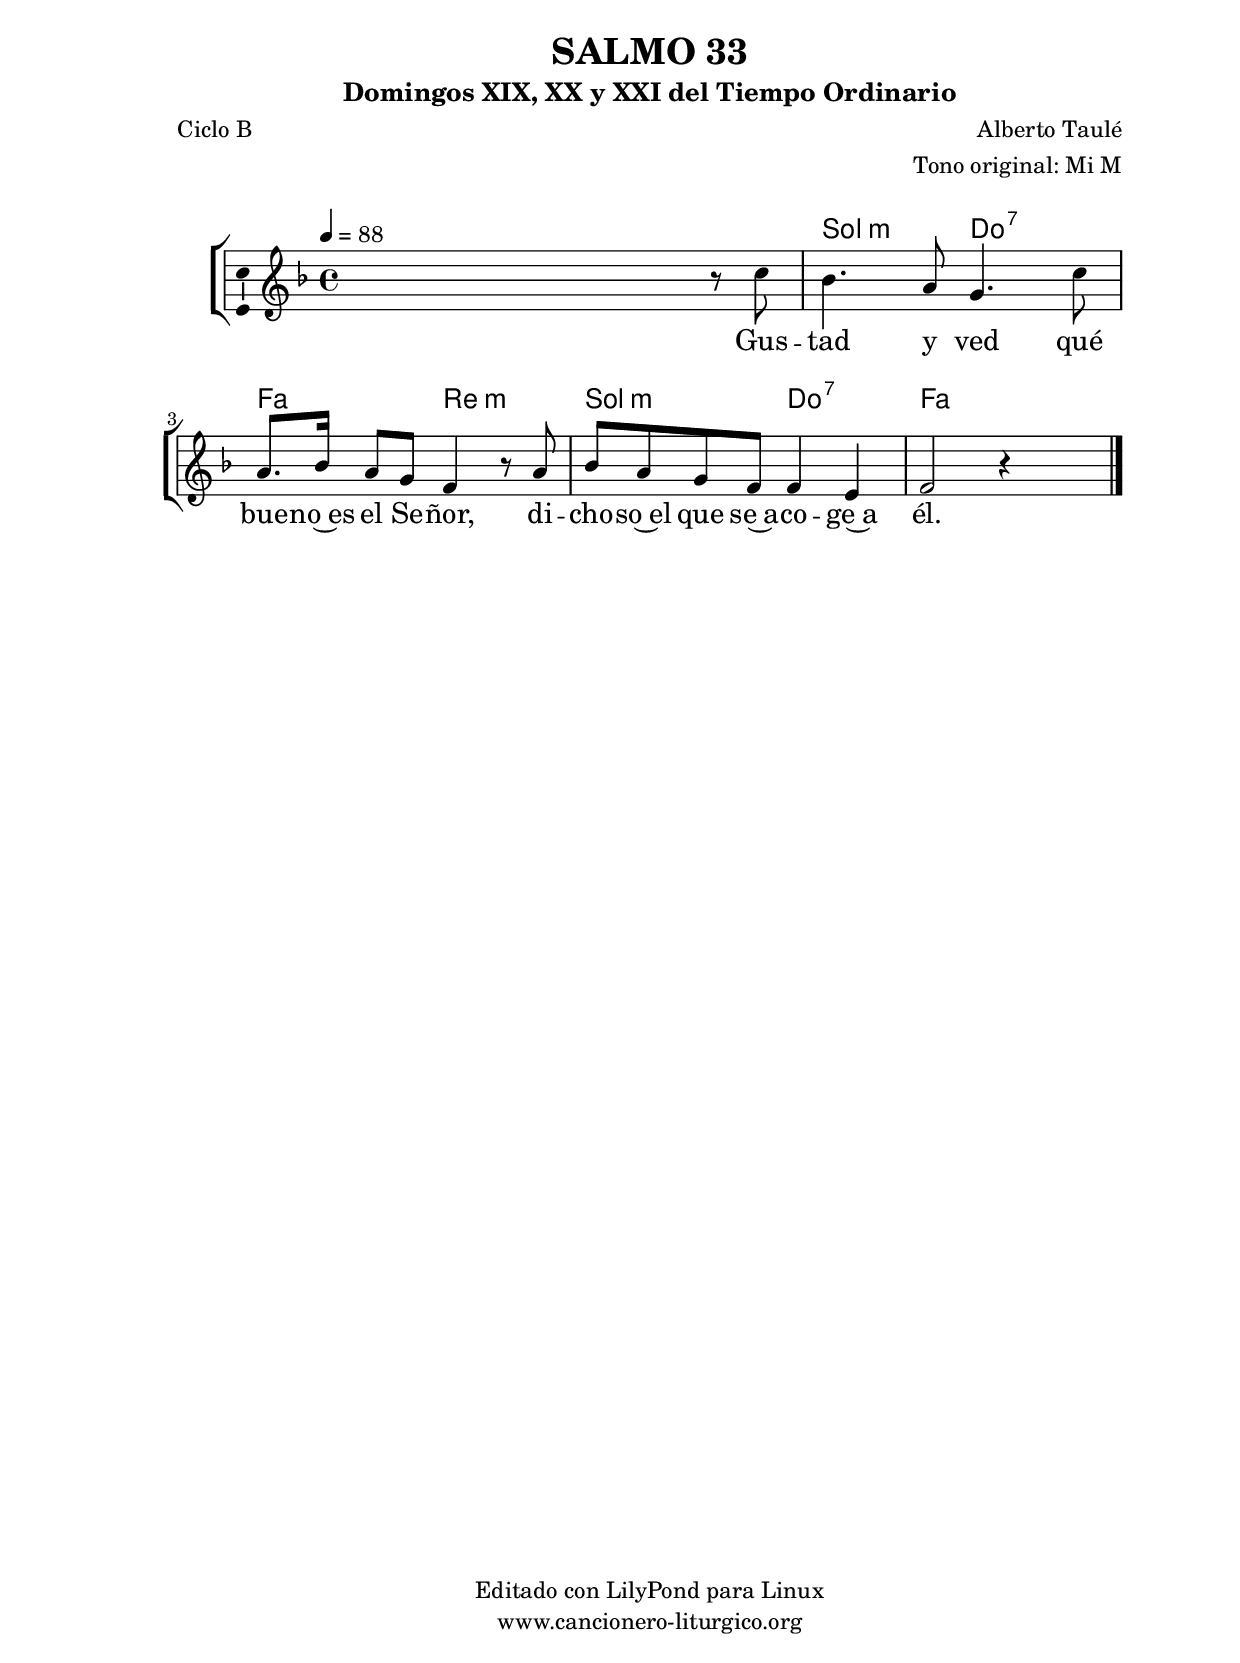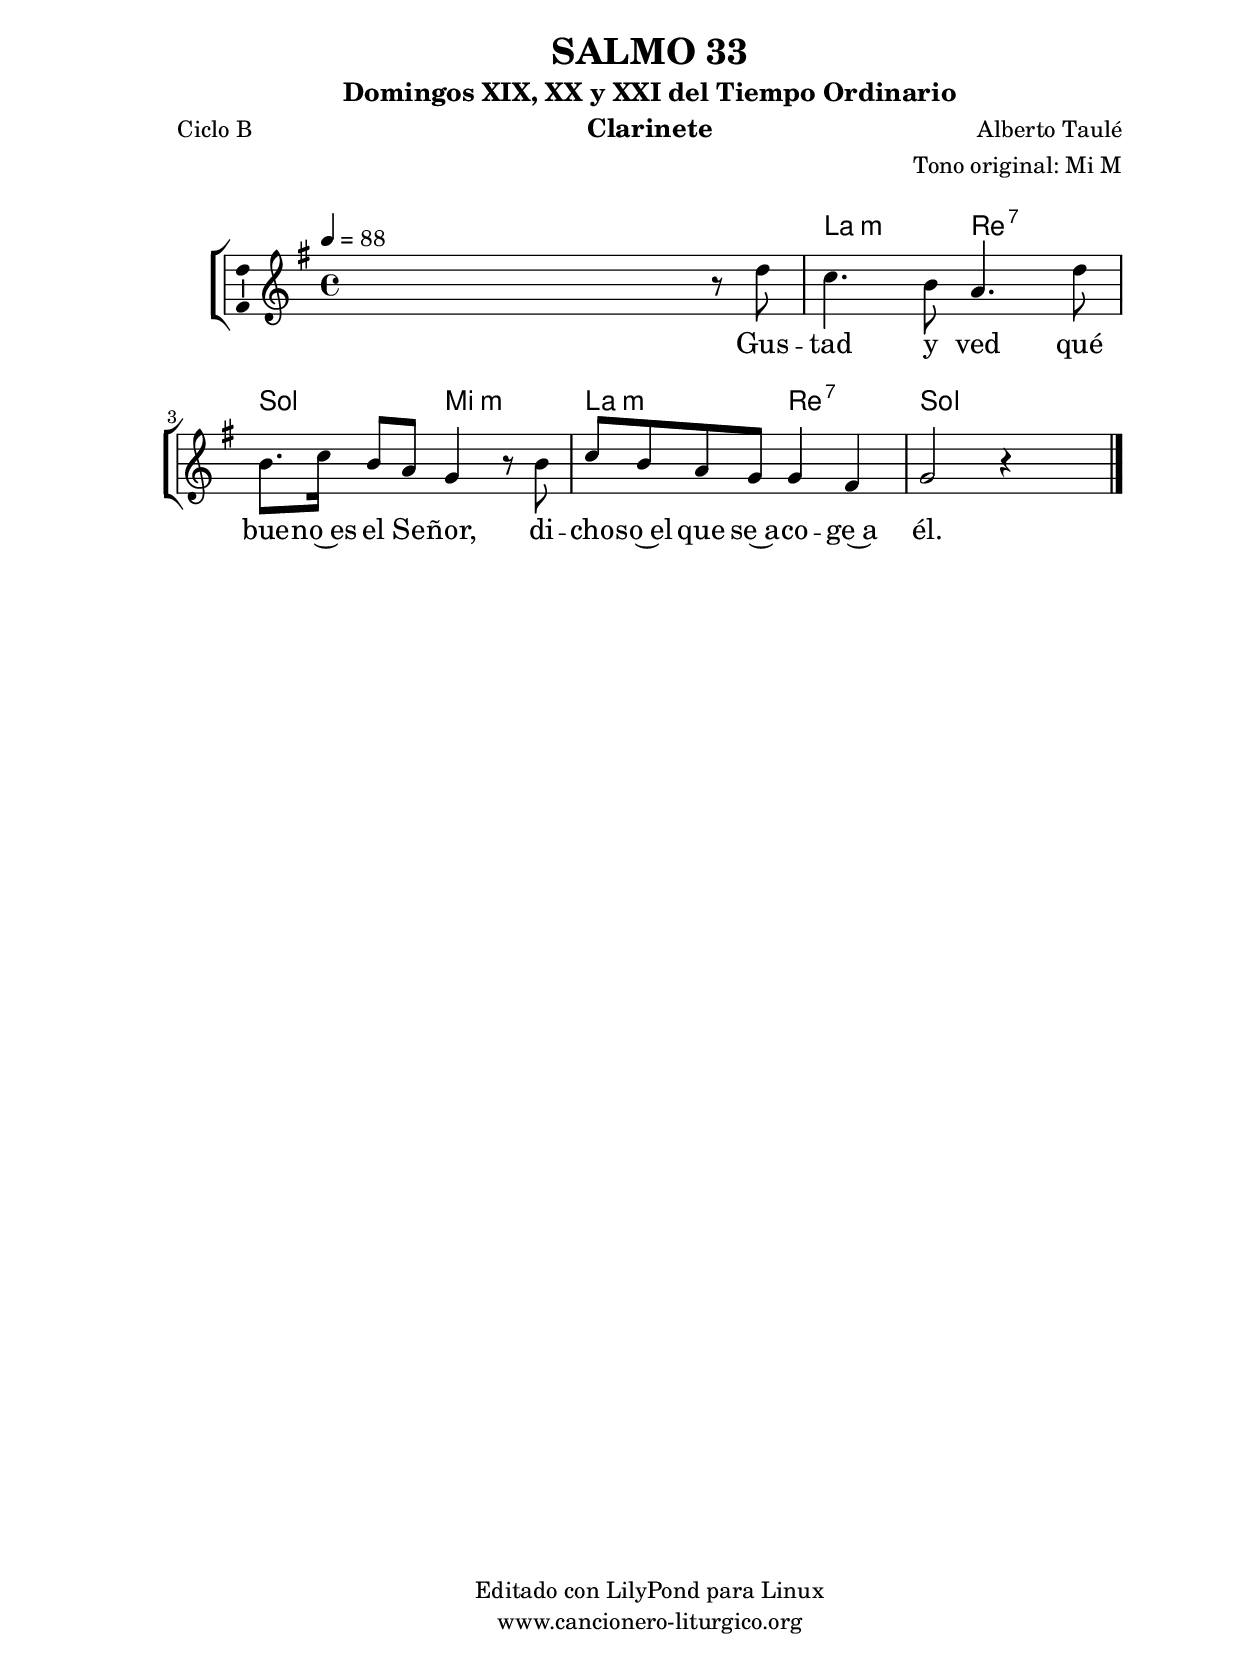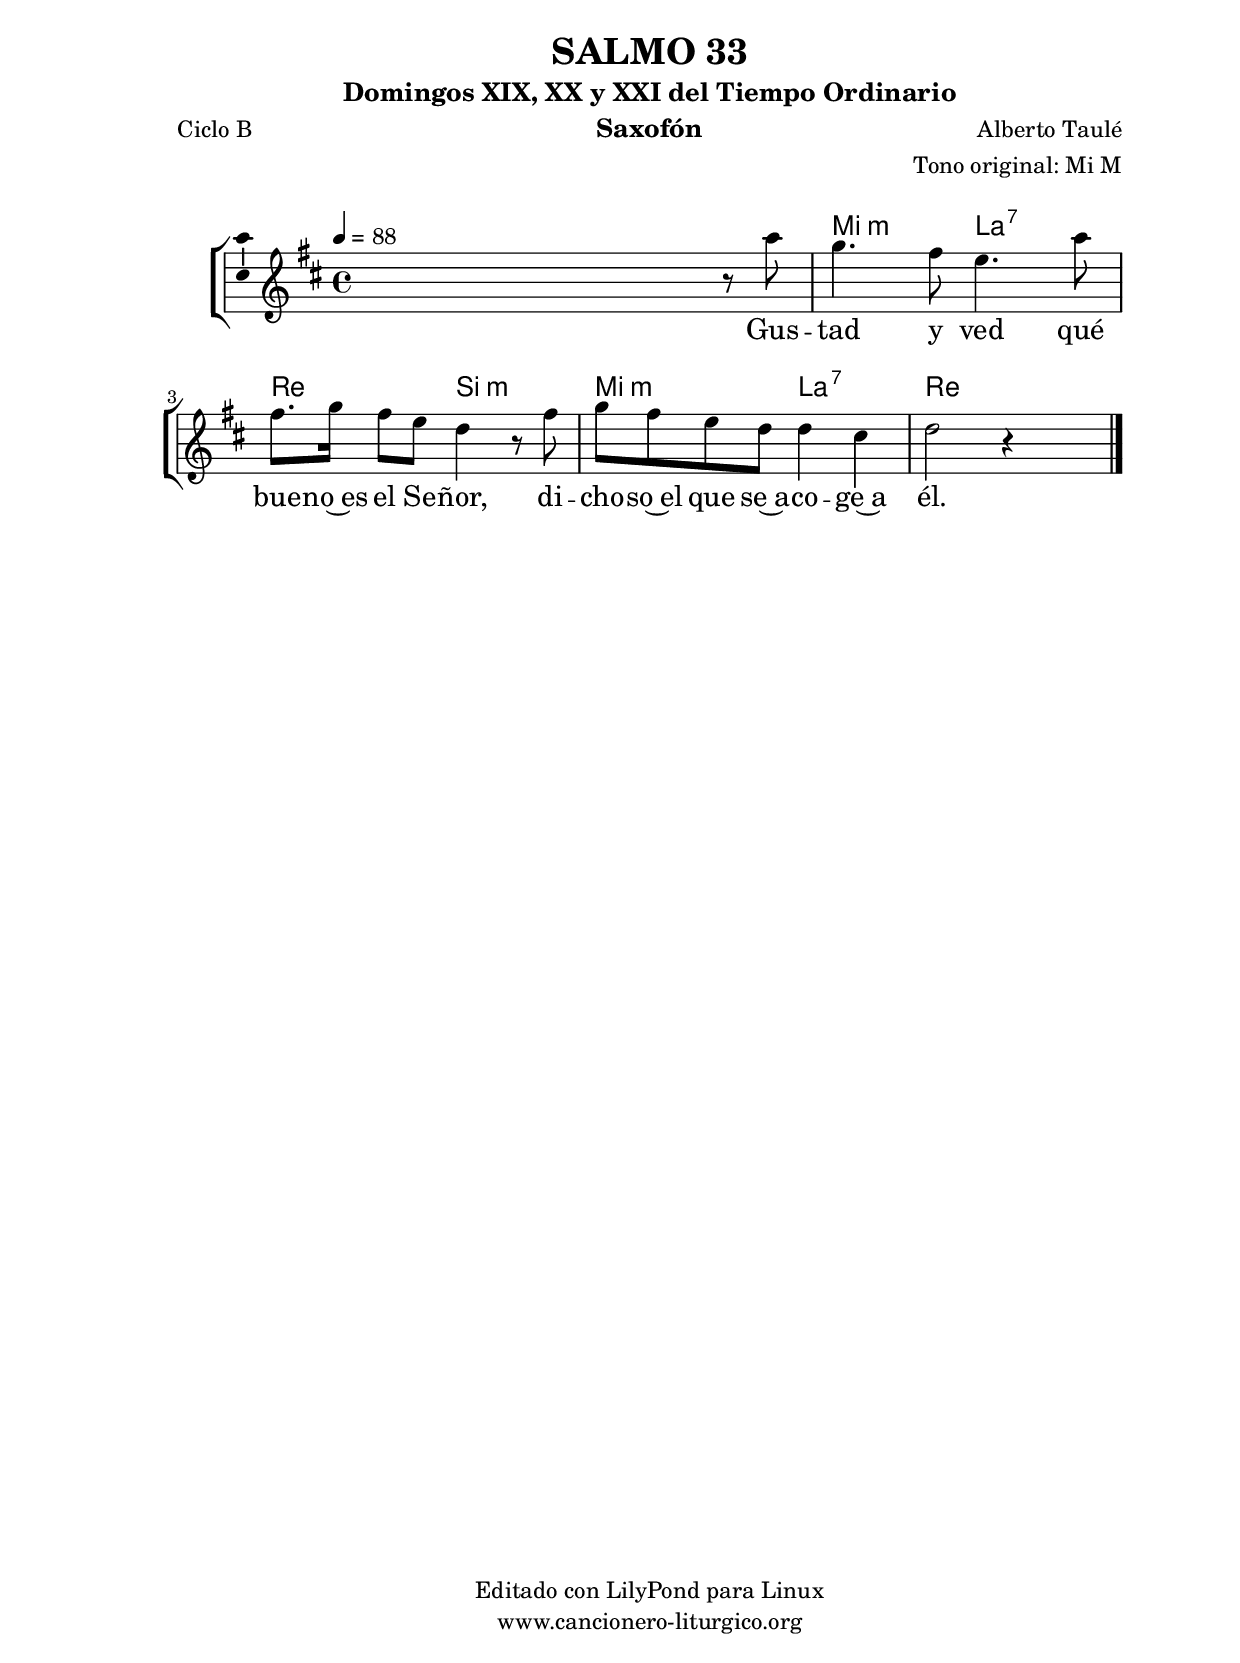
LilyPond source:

%
%para convertir .midi en .wav:
%timidity filename.midi -Ow -o finename.wav
%
%
%Para convertir de .wav a .mp3:
%lame -h -m j filename.wav
%
%
%para escuchar el midi:
%timidity nombrefichero.midi
%


%versión de lilypond para la que se ha escrito esta partitura:
\version "2.16.0"

	%Tamaño papel
	#(set-default-paper-size "a4")
	%Tamaño partitura
	#(set-global-staff-size 20)
	%No responde al pulsar sobre una nota
	#(ly:set-option 'point-and-click #f)

%parámetros del encabezamiento:
\header {
	title = "SALMO 33"
	subtitle = "Domingos XIX, XX y XXI del Tiempo Ordinario"
	composer = "Alberto Taulé"
	poet = "Ciclo B"
	meter = ""
	arranger = "Tono original: Mi M"
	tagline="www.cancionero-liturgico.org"
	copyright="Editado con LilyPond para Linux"
	tiempo = "Ordinario"
	usos = "Salmo"
	letra = "Gustad y ved qué bueno es el Señor, dichoso el que se acoge a él."
	}

%parámetros asociados al papel:
\paper  {
	oddHeaderMarkup = \markup {\fill-line { \on-the-fly #not-first-page \fromproperty #'header:title \on-the-fly #not-first-page \fromproperty #'header:composer }}
	evenHeaderMarkup = \markup {\fill-line { \fromproperty #'header:composer \fromproperty #'header:title }}
	#(set-paper-size "a4")
	print-page-number = ##f
	first-page-number = 1
	print-first-page-number = ##f
%	head-separation = 3.0 \cm
	top-margin = 2.0 \cm
	bottom-margin = 0.5\cm
%%%	bottom-margin = -1.0\cm
	left-margin = 3.0 \cm
	line-width = 16.0 \cm 
	indent = 8\mm
	interscoreline = 2.\mm
	between-system-space = 15\mm
%	para que las partituras no llenen la hoja:
	ragged-bottom = ##t
%	idem para la última hoja:
	ragged-last-bottom = ##f
%	para que las partituras llenen el ancho del papel:
	ragged-last = ##f
	after-title-space = 2.5 \cm
%page-count=1
%system-count=8

	%Flexible Vertical Spacing
%	markup-markup-spacing =
%	#'((basic-distance . 15) (minimum-distance . 15) (padding . 3))
	markup-system-spacing =
	#'((basic-distance . 15) (minimum-distance . 15) (padding . 3))
	system-system-spacing =
	#'((basic-distance . 15) (minimum-distance . 15) (padding . 3))
	score-system-spacing =
	#'((basic-distance . 15) (minimum-distance . 15) (padding . 5))
%	top-system-spacing = % header
%	#'((basic-distance . 8) (minimum-distance . 0) (padding . 3))
%	top-markup-spacing =
%	#'((basic-distance . 20) (minimum-distance . 20) (padding . 3))
	last-bottom-spacing = % footer
	#'((basic-distance . 5) (minimum-distance . 5) (padding . 3))
%	score-markup-spacing =
%	#'((basic-distance . 16) (minimum-distance . 13) (padding . 3))

	}


%parámetros que afectan a toda la partitura:
global =  {
	%clave de sol (G):
	\clef G
	%armadura:
	\transpose e f
	\key e \major
	\tempo 4=88
	\set Score.tempoHideNote = ##f
	}


acordes = {
	\italianChords
	\chordmode {
	\transpose e f
{

s1
fis2:m b:7 e cis:m fis:m b:7 e s

}
}
}


melodia = 
	\transpose e f
{
	\relative c''{

\time 4/4

s2 s4 r8 b8
a4. gis8 fis4. b8
gis8. a16 gis8 fis8 e4 r8 gis8
a8 gis fis e e4 dis
e2 r4 s4

	\bar "|."
	}
	}


texto = \lyricmode {
Gus -- tad y ved qué bue -- no~es el Se -- ñor,
di -- cho -- so~el que se~a -- co -- ge~a él.
	}


acordesStaff = \context ChordNames = acordesStaff <<
	\set chordChanges = ##t
	\acordes
	>>


vozStaff = \context Voice = vozStaff
\with {\consists "Ambitus_engraver"}
<<
%	\set Staff.instrumentName = ""
%	\set Staff.shortInstrumentName = ""
%	\set Staff.midiInstrument = #"clarinet"
%	\set Staff.midiInstrument = #"cello"
%	\set Staff.midiInstrument = #"flute"
	\set Staff.midiInstrument = #"electric guitar (jazz)"
%	\set Staff.midiInstrument = #"english horn"
%	\set Staff.midiInstrument = #"violin"
%	\set Staff.midiInstrument = #"glockenspiel"
	\set Staff.midiMinimumVolume = #0.7
	\set Staff.midiMaximumVolume = #0.9
	\global
	\melodia
	>>


textoStaff = \context Lyrics = textoStaff <<
	\lyricsto vozStaff \texto
	>>

\book {
	\score {
		\context ChoirStaff {
			\override StaffGroup.SystemStartBracket #'collapse-height = #1
			\override Score.SystemStartBar #'collapse-height = #1
			<<
			\acordesStaff
			\vozStaff
			\textoStaff
			>>
			}
		\layout {
	    		\context {
				\Lyrics
				\override LyricText #'font-size = #2
				}
	   		 \context {
				\Score
				%fontSize = #3
				\override StaffSymbol #'staff-space = #(magstep +3)
				%\override Beam #'thickness = #0.55
				%\override SpacingSpanner #'spacing-increment = #1.0
				%\override Slur #'height-limit = #1.5
				}
			}
		}
	\score {
		\unfoldRepeats
		\context ChoirStaff {
			<<
			\acordesStaff
			\vozStaff
			>>
			}
		\midi {
	  		\context {
	  			\Score
				tempoWholesPerMinute = #(ly:make-moment 70 4)
				}
			}
		}
	}

%Partitura para clarinete
#(define output-suffix "C")
\book {
	\header{
		instrument = "Clarinete"
		}
	\score {
		\context ChoirStaff {
			\override StaffGroup.SystemStartBracket #'collapse-height = #1
			\override Score.SystemStartBar #'collapse-height = #1
\transpose c d
			<<
			\acordesStaff
			\vozStaff
			\textoStaff
			>>
			}
		\layout {
	    		\context {
				\Lyrics
				\override LyricText #'font-size = #2
				}
	   		 \context {
				\Score
				%fontSize = #3
				\override StaffSymbol #'staff-space = #(magstep +3)
				%\override Beam #'thickness = #0.55
				%\override SpacingSpanner #'spacing-increment = #1.0
				%\override Slur #'height-limit = #1.5
				}
			}
		}
	}

%Partitura para saxofón
#(define output-suffix "S")
\book {
	\header{
		instrument = "Saxofón"
		}
	\score {
		\context ChoirStaff {
			\override StaffGroup.SystemStartBracket #'collapse-height = #1
			\override Score.SystemStartBar #'collapse-height = #1
\transpose c a
			<<
			\acordesStaff
			\vozStaff
			\textoStaff
			>>
			}
		\layout {
	    		\context {
				\Lyrics
				\override LyricText #'font-size = #2
				}
	   		 \context {
				\Score
				%fontSize = #3
				\override StaffSymbol #'staff-space = #(magstep +3)
				%\override Beam #'thickness = #0.55
				%\override SpacingSpanner #'spacing-increment = #1.0
				%\override Slur #'height-limit = #1.5
				}
			}
		}
	}

